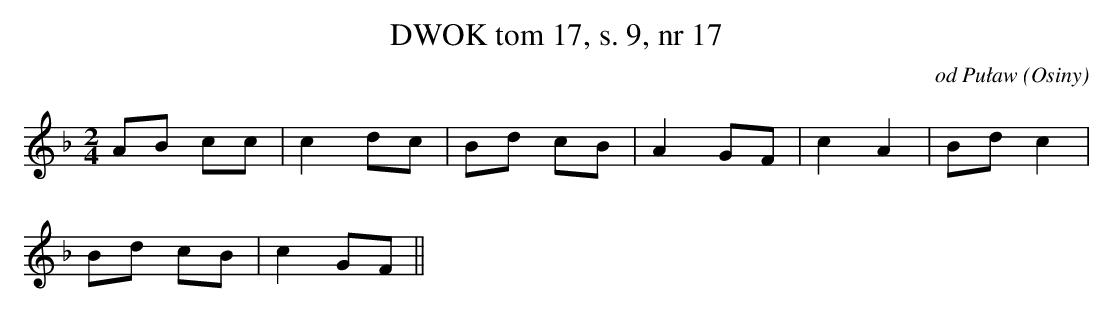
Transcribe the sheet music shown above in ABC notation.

X:1
T:DWOK tom 17, s. 9, nr 17
O:od Puław (Osiny)
L:1/16
M:2/4
K:F
A2B2 c2c2|c4 d2c2|B2d2 c2B2|A4 G2F2|c4 A4|B2d2 c4|
B2d2 c2B2|c4 G2F2||
